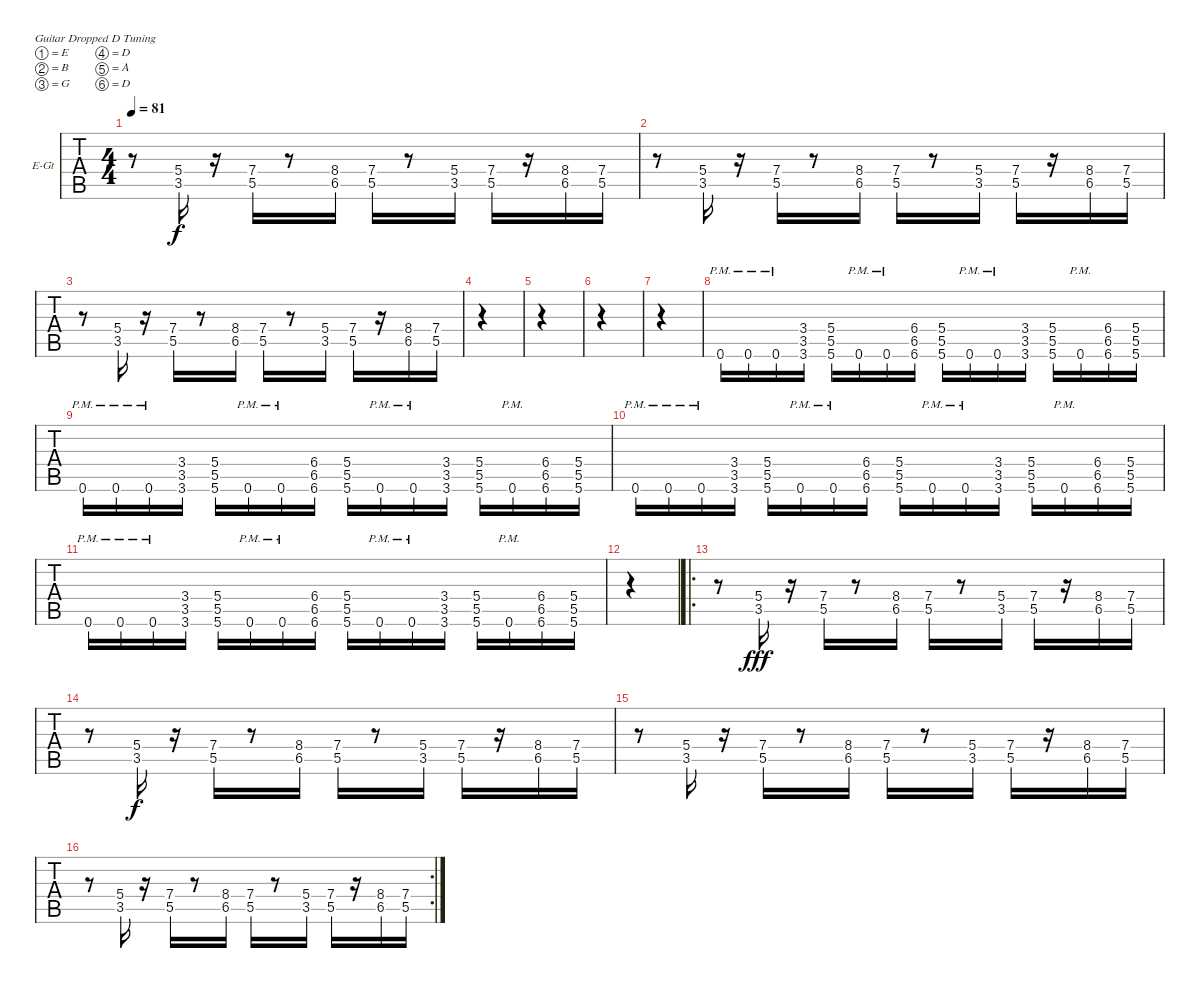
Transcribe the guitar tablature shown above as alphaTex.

\bracketExtendMode groupsimilarinstruments
\firstSystemTrackNameOrientation horizontal
\otherSystemsTrackNameOrientation horizontal
\track ("Electric Guitar 2" "E-Gt") {instrument distortionguitar}
\staff {tabs}
\tuning (E4 B3 G3 D3 A2 D2)
\ts (4 4)
\tempo 81
\clef g2
\ks c
r.8{dy fff} (3.5 5.4).16{dy f} r.16 (7.4 5.5).16 r.8 (6.5 8.4).16 (5.5 7.4).16 r.8 (3.5 5.4).16 (5.5 7.4).16 r.16 (6.5 8.4).16 (5.5 7.4).16 |
r.8 (3.5 5.4).16 r.16 (7.4 5.5).16 r.8 (6.5 8.4).16 (5.5 7.4).16 r.8 (3.5 5.4).16 (5.5 7.4).16 r.16 (6.5 8.4).16 (5.5 7.4).16 |
r.8 (3.5 5.4).16 r.16 (7.4 5.5).16 r.8 (6.5 8.4).16 (5.5 7.4).16 r.8 (3.5 5.4).16 (5.5 7.4).16 r.16 (6.5 8.4).16 (5.5 7.4).16 |
|
|
|
|
0.6{pm}.16 0.6{pm}.16 0.6{pm}.16 (3.4 3.6 3.5).16 (5.4 5.6 5.5).16 0.6{pm}.16 0.6{pm}.16 (6.6 6.5 6.4).16 (5.6 5.4 5.5).16 0.6{pm}.16 0.6{pm}.16 (3.6 3.4 3.5).16 (5.6 5.5 5.4).16 0.6{pm}.16 (6.6 6.4 6.5).16 (5.6 5.5 5.4).16 |
0.6{pm}.16 0.6{pm}.16 0.6{pm}.16 (3.4 3.6 3.5).16 (5.4 5.6 5.5).16 0.6{pm}.16 0.6{pm}.16 (6.6 6.5 6.4).16 (5.6 5.4 5.5).16 0.6{pm}.16 0.6{pm}.16 (3.6 3.4 3.5).16 (5.6 5.5 5.4).16 0.6{pm}.16 (6.6 6.4 6.5).16 (5.6 5.5 5.4).16 |
0.6{pm}.16 0.6{pm}.16 0.6{pm}.16 (3.4 3.6 3.5).16 (5.4 5.6 5.5).16 0.6{pm}.16 0.6{pm}.16 (6.6 6.5 6.4).16 (5.6 5.4 5.5).16 0.6{pm}.16 0.6{pm}.16 (3.6 3.4 3.5).16 (5.6 5.5 5.4).16 0.6{pm}.16 (6.6 6.4 6.5).16 (5.6 5.5 5.4).16 |
0.6{pm}.16 0.6{pm}.16 0.6{pm}.16 (3.4 3.6 3.5).16 (5.4 5.6 5.5).16 0.6{pm}.16 0.6{pm}.16 (6.6 6.5 6.4).16 (5.6 5.4 5.5).16 0.6{pm}.16 0.6{pm}.16 (3.6 3.4 3.5).16 (5.6 5.5 5.4).16 0.6{pm}.16 (6.6 6.4 6.5).16 (5.6 5.5 5.4).16 |
|
\ro
r.8 (3.5 5.4).16{dy fff} r.16 (7.4 5.5).16 r.8 (6.5 8.4).16 (5.5 7.4).16 r.8 (3.5 5.4).16 (5.5 7.4).16 r.16 (6.5 8.4).16 (5.5 7.4).16 |
r.8 (3.5 5.4).16{dy f} r.16 (7.4 5.5).16 r.8 (6.5 8.4).16 (5.5 7.4).16 r.8 (3.5 5.4).16 (5.5 7.4).16 r.16 (6.5 8.4).16 (5.5 7.4).16 |
r.8 (3.5 5.4).16 r.16 (7.4 5.5).16 r.8 (6.5 8.4).16 (5.5 7.4).16 r.8 (3.5 5.4).16 (5.5 7.4).16 r.16 (6.5 8.4).16 (5.5 7.4).16 |
\rc 2
r.8 (3.5 5.4).16 r.16 (7.4 5.5).16 r.8 (6.5 8.4).16 (5.5 7.4).16 r.8 (3.5 5.4).16 (5.5 7.4).16 r.16 (6.5 8.4).16 (5.5 7.4).16
